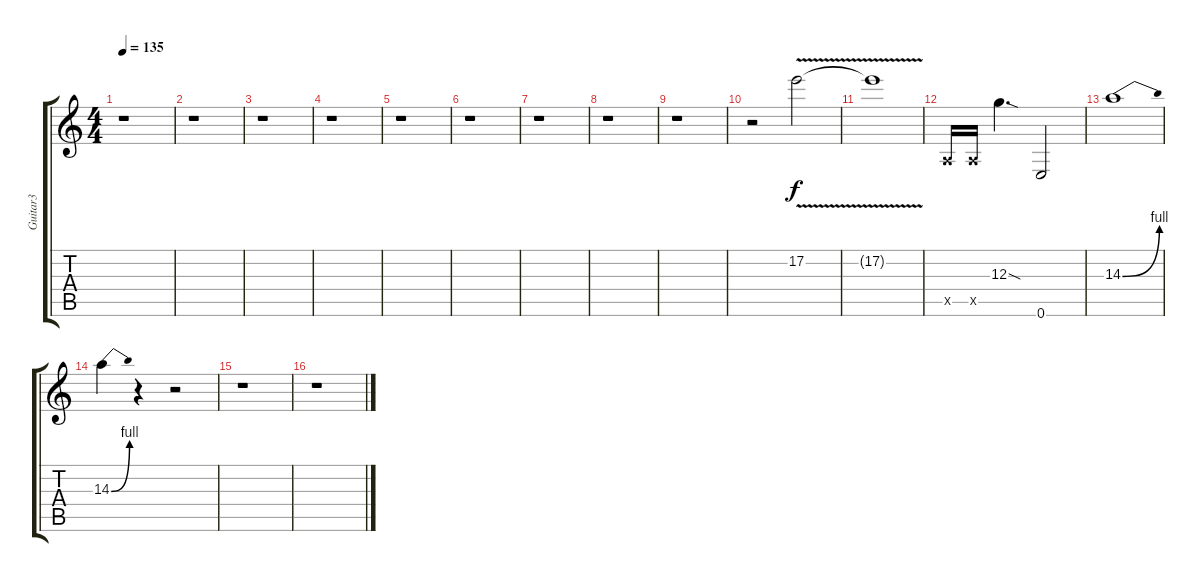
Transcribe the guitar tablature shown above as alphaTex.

\track ("Guitar3" "Guitar3") {instrument distortionguitar}
\staff {score tabs}
\tuning (E4 B3 G3 D3 A2 E2) {hide}
\ts (4 4)
\tempo 135
\clef g2
\ks c
r.1{dy f} |
r.1 |
r.1 |
r.1 |
r.1 |
r.1 |
r.1 |
r.1 |
r.1 |
r.2 17.2{v}.2 |
17.2{t}.1 |
0.5{x}.16 0.5{x}.16 12.3{sod}.4{d} 0.6.2 |
14.3{be (bend 0 0 60 4)}.1 |
14.3{be (bend 0 0 60 4)}.4 r.4 r.2 |
r.1 |
r.1
